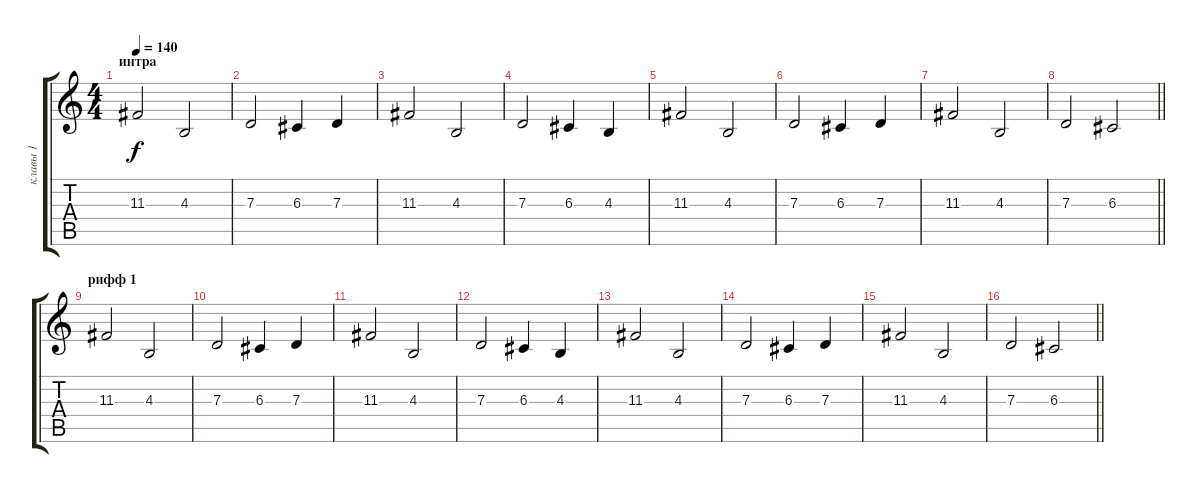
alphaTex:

\track ("клавы 1" "клавы 1") {instrument flute}
\staff {score tabs}
\tuning (E4 B3 G3 D3 A2 E2) {hide}
\ts (4 4)
\section ("" "интра")
\tempo 140
\clef g2
\ks c
11.3.2{dy f instrument flute} 4.3.2 |
7.3.2 6.3.4 7.3.4 |
11.3.2 4.3.2 |
7.3.2 6.3.4 4.3.4 |
11.3.2 4.3.2 |
7.3.2 6.3.4 7.3.4 |
11.3.2 4.3.2 |
\barLineRight lightlight
7.3.2 6.3.2 |
\section ("" "рифф 1")
11.3.2 4.3.2 |
7.3.2 6.3.4 7.3.4 |
11.3.2 4.3.2 |
7.3.2 6.3.4 4.3.4 |
11.3.2 4.3.2 |
7.3.2 6.3.4 7.3.4 |
11.3.2 4.3.2 |
\barLineRight lightlight
7.3.2 6.3.2
